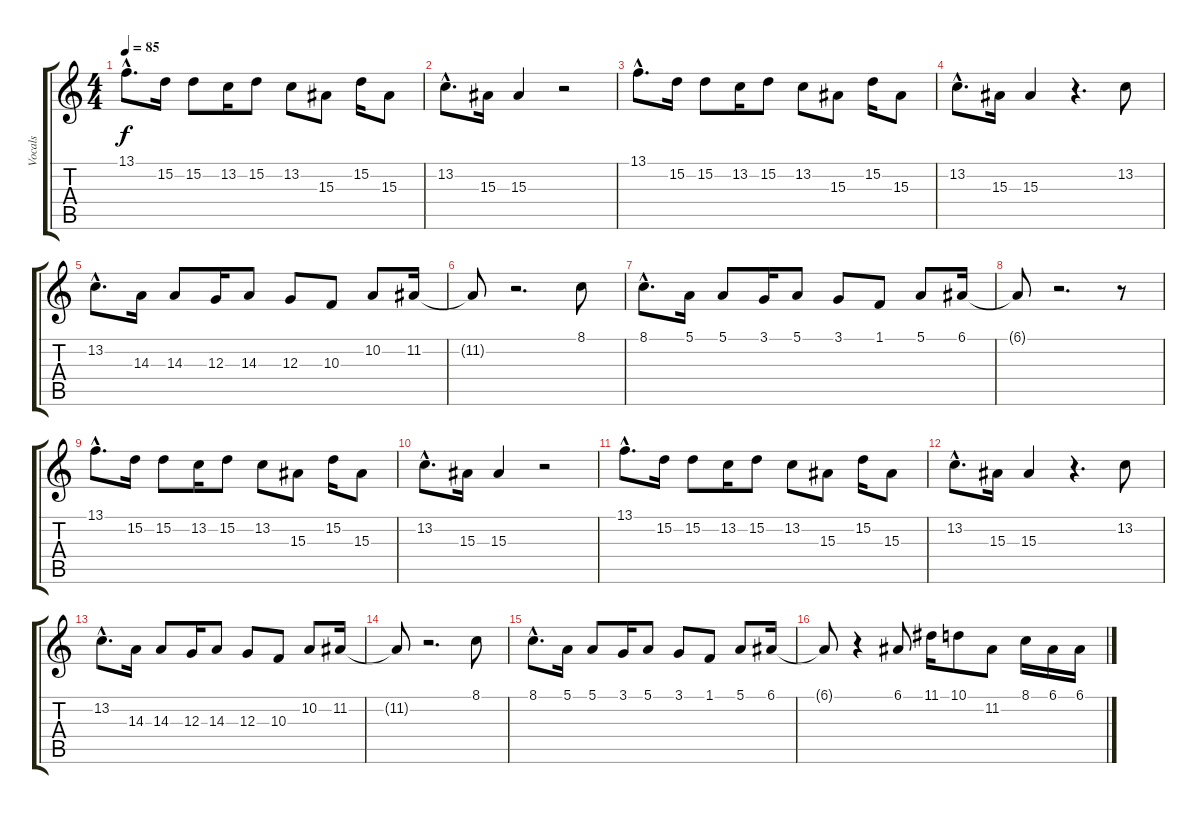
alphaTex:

\track ("Vocals" "Vocals") {instrument voiceoohs}
\staff {score tabs}
\tuning (E4 B3 G3 D3 A2 E2) {hide}
\ts (4 4)
\tempo 85
\clef g2
\ks c
13.1{hac}.8{d dy f instrument voiceoohs} 15.2.16 15.2.8 13.2.16 15.2.8 13.2.8 15.3.8 15.2.16 15.3.8 |
13.2{hac}.8{d} 15.3.16 15.3.4 r.2 |
13.1{hac}.8{d} 15.2.16 15.2.8 13.2.16 15.2.8 13.2.8 15.3.8 15.2.16 15.3.8 |
13.2{hac}.8{d} 15.3.16 15.3.4 r.4{d} 13.2.8 |
13.2{hac}.8{d} 14.3.16 14.3.8 12.3.16 14.3.8 12.3.8 10.3.8 10.2.8 11.2.16 |
11.2{t}.8 r.2{d} 8.1.8 |
8.1{hac}.8{d} 5.1.16 5.1.8 3.1.16 5.1.8 3.1.8 1.1.8 5.1.8 6.1.16 |
6.1{t}.8 r.2{d} r.8 |
13.1{hac}.8{d} 15.2.16 15.2.8 13.2.16 15.2.8 13.2.8 15.3.8 15.2.16 15.3.8 |
13.2{hac}.8{d} 15.3.16 15.3.4 r.2 |
13.1{hac}.8{d} 15.2.16 15.2.8 13.2.16 15.2.8 13.2.8 15.3.8 15.2.16 15.3.8 |
13.2{hac}.8{d} 15.3.16 15.3.4 r.4{d} 13.2.8 |
13.2{hac}.8{d} 14.3.16 14.3.8 12.3.16 14.3.8 12.3.8 10.3.8 10.2.8 11.2.16 |
11.2{t}.8 r.2{d} 8.1.8 |
8.1{hac}.8{d} 5.1.16 5.1.8 3.1.16 5.1.8 3.1.8 1.1.8 5.1.8 6.1.16 |
6.1{t}.8 r.4 6.1.8 11.1.16 10.1.8 11.2.8 8.1.16 6.1.16 6.1.16
